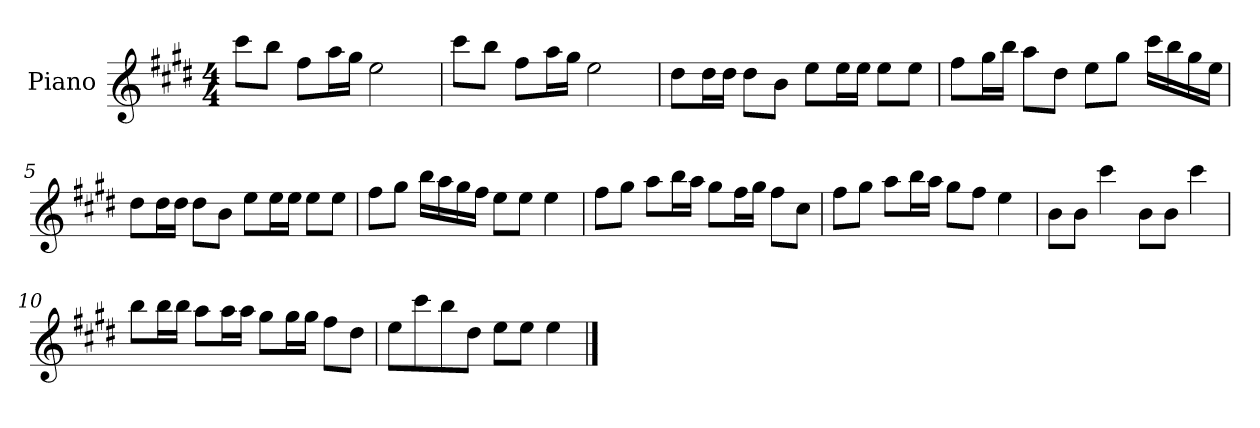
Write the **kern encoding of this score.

**kern
*part1
*staff1
*I"Piano
*I'P-no
*clefG2
*k[f#c#g#d#]
*M4/4
*MM90
=1
8ccc#\L
8bb\J
8ff#\L
16aa\L
16gg#\JJ
2ee\
=2
8ccc#\L
8bb\J
8ff#\L
16aa\L
16gg#\JJ
2ee\
=3
8dd#\L
16dd#\L
16dd#\JJ
8dd#\L
8b\J
8ee\L
16ee\L
16ee\JJ
8ee\L
8ee\J
=4
8ff#\L
16gg#\L
16bb\JJ
8aa\L
8dd#\J
8ee\L
8gg#\J
16ccc#\LL
16bb\
16gg#\
16ee\JJ
!!LO:LB:g=z
=5
8dd#\L
16dd#\L
16dd#\JJ
8dd#\L
8b\J
8ee\L
16ee\L
16ee\JJ
8ee\L
8ee\J
=6
8ff#\L
8gg#\J
16bb\LL
16aa\
16gg#\
16ff#\JJ
8ee\L
8ee\J
4ee\
=7
8ff#\L
8gg#\J
8aa\L
16bb\L
16aa\JJ
8gg#\L
16ff#\L
16gg#\JJ
8ff#\L
8cc#\J
=8
8ff#\L
8gg#\J
8aa\L
16bb\L
16aa\JJ
8gg#\L
8ff#\J
4ee\
!!LO:LB:g=z
=9
8b\L
8b\J
4ccc#\
8b\L
8b\J
4ccc#\
=10
8bb\L
16bb\L
16bb\JJ
8aa\L
16aa\L
16aa\JJ
8gg#\L
16gg#\L
16gg#\JJ
8ff#\L
8dd#\J
=11
8ee\L
8ccc#\
8bb\
8dd#\J
8ee\L
8ee\J
4ee\
==
*-
